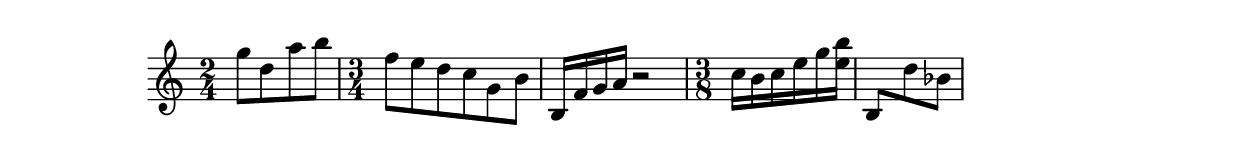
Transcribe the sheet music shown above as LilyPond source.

\header {
    texidoc = "Beams that are not strictly concave are damped
 according to their concaveness. "
}
\version "2.12.0"
\layout {
    ragged-right = ##t
}

\relative c'' {
    \time 2/4 
    g'=''8[ d a' b]
   \time 3/4
    f=''8[ e d c g b]
    b,16[ f' g a]
    r2
   \time 3/8
    c=''16[ b c e g <e b'>] |
   \stemUp b,8[  \stemDown d'8 bes8]
}
